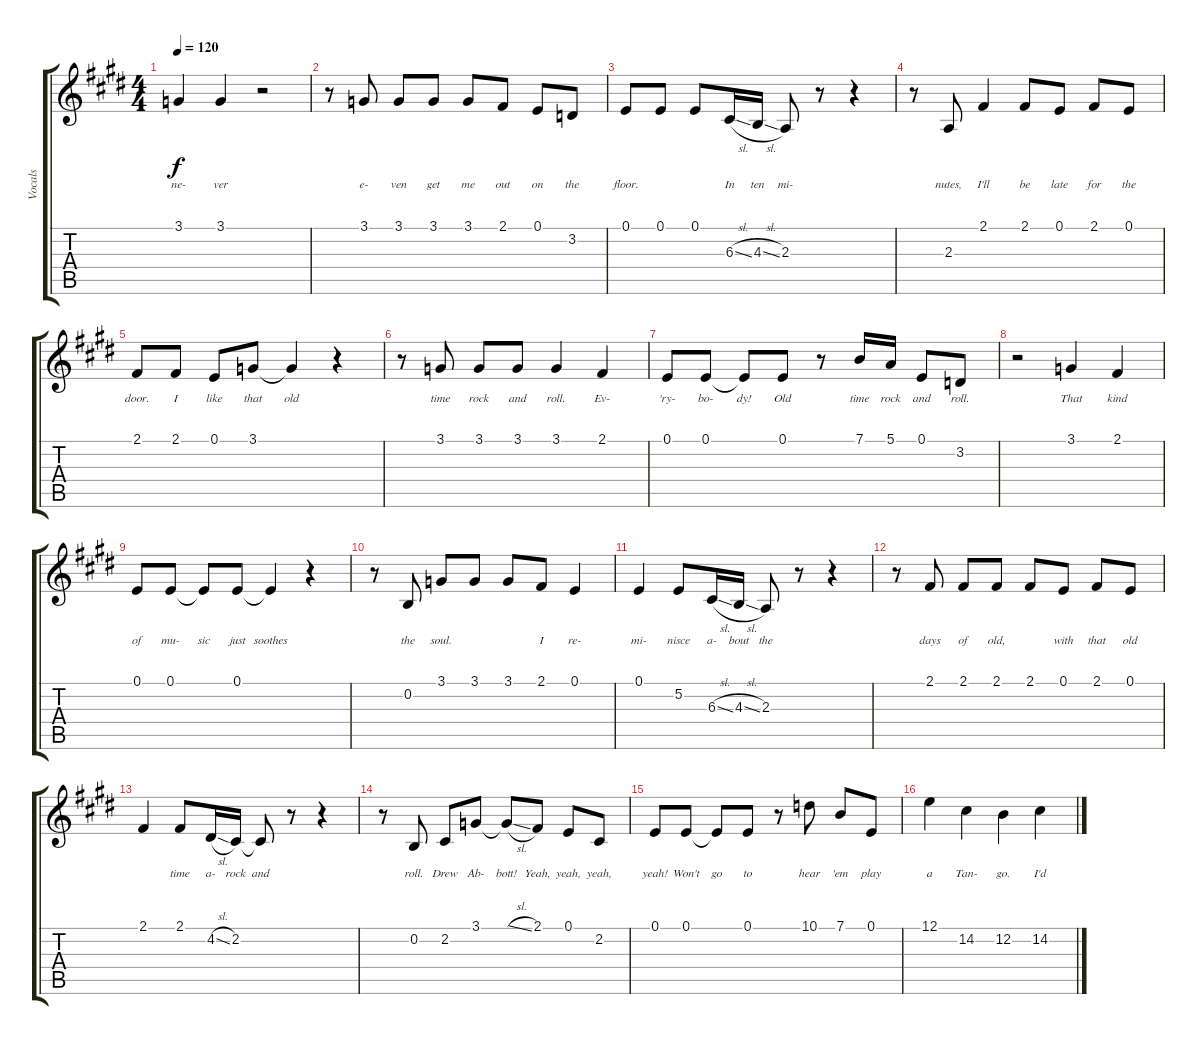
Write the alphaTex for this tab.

\track ("Vocals" "Vocals") {instrument clarinet}
\staff {score tabs}
\tuning (E4 B3 G3 D3 A2 E2) {hide}
\ts (4 4)
\tempo 120
\clef g2
\ks e
3.1.4{lyrics (0 "ne-") lyrics (1 "") lyrics (2 "") lyrics (3 "") lyrics (4 "") dy f} 3.1.4{lyrics (0 "ver") lyrics (1 "") lyrics (2 "") lyrics (3 "") lyrics (4 "")} r.2 |
r.8 3.1.8{lyrics (0 "e-") lyrics (1 "") lyrics (2 "") lyrics (3 "") lyrics (4 "")} 3.1.8{lyrics (0 "ven") lyrics (1 "") lyrics (2 "") lyrics (3 "") lyrics (4 "")} 3.1.8{lyrics (0 "get") lyrics (1 "") lyrics (2 "") lyrics (3 "") lyrics (4 "")} 3.1.8{lyrics (0 "me") lyrics (1 "") lyrics (2 "") lyrics (3 "") lyrics (4 "")} 2.1.8{lyrics (0 "out") lyrics (1 "") lyrics (2 "") lyrics (3 "") lyrics (4 "")} 0.1.8{lyrics (0 "on") lyrics (1 "") lyrics (2 "") lyrics (3 "") lyrics (4 "")} 3.2.8{lyrics (0 "the") lyrics (1 "") lyrics (2 "") lyrics (3 "") lyrics (4 "")} |
0.1.8{lyrics (0 "floor.") lyrics (1 "") lyrics (2 "") lyrics (3 "") lyrics (4 "")} 0.1.8{lyrics (0 "") lyrics (1 "") lyrics (2 "") lyrics (3 "") lyrics (4 "")} 0.1.8{lyrics (0 "") lyrics (1 "") lyrics (2 "") lyrics (3 "") lyrics (4 "")} 6.3{sl}.16{lyrics (0 "In") lyrics (1 "") lyrics (2 "") lyrics (3 "") lyrics (4 "")} 4.3{sl}.16{lyrics (0 "ten") lyrics (1 "") lyrics (2 "") lyrics (3 "") lyrics (4 "")} 2.3.8{lyrics (0 "mi-") lyrics (1 "") lyrics (2 "") lyrics (3 "") lyrics (4 "")} r.8 r.4 |
r.8 2.3.8{lyrics (0 "nutes,") lyrics (1 "") lyrics (2 "") lyrics (3 "") lyrics (4 "")} 2.1.4{lyrics (0 "I'll") lyrics (1 "") lyrics (2 "") lyrics (3 "") lyrics (4 "")} 2.1.8{lyrics (0 "be") lyrics (1 "") lyrics (2 "") lyrics (3 "") lyrics (4 "")} 0.1.8{lyrics (0 "late") lyrics (1 "") lyrics (2 "") lyrics (3 "") lyrics (4 "")} 2.1.8{lyrics (0 "for") lyrics (1 "") lyrics (2 "") lyrics (3 "") lyrics (4 "")} 0.1.8{lyrics (0 "the") lyrics (1 "") lyrics (2 "") lyrics (3 "") lyrics (4 "")} |
2.1.8{lyrics (0 "door.") lyrics (1 "") lyrics (2 "") lyrics (3 "") lyrics (4 "")} 2.1.8{lyrics (0 "I") lyrics (1 "") lyrics (2 "") lyrics (3 "") lyrics (4 "")} 0.1.8{lyrics (0 "like") lyrics (1 "") lyrics (2 "") lyrics (3 "") lyrics (4 "")} 3.1.8{lyrics (0 "that") lyrics (1 "") lyrics (2 "") lyrics (3 "") lyrics (4 "")} 3.1{t}.4{lyrics (0 "old") lyrics (1 "") lyrics (2 "") lyrics (3 "") lyrics (4 "")} r.4 |
r.8 3.1.8{lyrics (0 "time") lyrics (1 "") lyrics (2 "") lyrics (3 "") lyrics (4 "")} 3.1.8{lyrics (0 "rock") lyrics (1 "") lyrics (2 "") lyrics (3 "") lyrics (4 "")} 3.1.8{lyrics (0 "and") lyrics (1 "") lyrics (2 "") lyrics (3 "") lyrics (4 "")} 3.1.4{lyrics (0 "roll.") lyrics (1 "") lyrics (2 "") lyrics (3 "") lyrics (4 "")} 2.1.4{lyrics (0 "Ev-") lyrics (1 "") lyrics (2 "") lyrics (3 "") lyrics (4 "")} |
0.1.8{lyrics (0 "'ry-") lyrics (1 "") lyrics (2 "") lyrics (3 "") lyrics (4 "")} 0.1.8{lyrics (0 "bo-") lyrics (1 "") lyrics (2 "") lyrics (3 "") lyrics (4 "")} 0.1{t}.8{lyrics (0 "dy!") lyrics (1 "") lyrics (2 "") lyrics (3 "") lyrics (4 "")} 0.1.8{lyrics (0 "Old") lyrics (1 "") lyrics (2 "") lyrics (3 "") lyrics (4 "")} r.8 7.1.16{lyrics (0 "time") lyrics (1 "") lyrics (2 "") lyrics (3 "") lyrics (4 "")} 5.1.16{lyrics (0 "rock") lyrics (1 "") lyrics (2 "") lyrics (3 "") lyrics (4 "")} 0.1.8{lyrics (0 "and") lyrics (1 "") lyrics (2 "") lyrics (3 "") lyrics (4 "")} 3.2.8{lyrics (0 "roll.") lyrics (1 "") lyrics (2 "") lyrics (3 "") lyrics (4 "")} |
r.2 3.1.4{lyrics (0 "That") lyrics (1 "") lyrics (2 "") lyrics (3 "") lyrics (4 "")} 2.1.4{lyrics (0 "kind") lyrics (1 "") lyrics (2 "") lyrics (3 "") lyrics (4 "")} |
0.1.8{lyrics (0 "of") lyrics (1 "") lyrics (2 "") lyrics (3 "") lyrics (4 "")} 0.1.8{lyrics (0 "mu-") lyrics (1 "") lyrics (2 "") lyrics (3 "") lyrics (4 "")} 0.1{t}.8{lyrics (0 "sic") lyrics (1 "") lyrics (2 "") lyrics (3 "") lyrics (4 "")} 0.1.8{lyrics (0 "just") lyrics (1 "") lyrics (2 "") lyrics (3 "") lyrics (4 "")} 0.1{t}.4{lyrics (0 "soothes") lyrics (1 "") lyrics (2 "") lyrics (3 "") lyrics (4 "")} r.4 |
r.8 0.2.8{lyrics (0 "the") lyrics (1 "") lyrics (2 "") lyrics (3 "") lyrics (4 "")} 3.1.8{lyrics (0 "soul.") lyrics (1 "") lyrics (2 "") lyrics (3 "") lyrics (4 "")} 3.1.8{lyrics (0 "") lyrics (1 "") lyrics (2 "") lyrics (3 "") lyrics (4 "")} 3.1.8{lyrics (0 "") lyrics (1 "") lyrics (2 "") lyrics (3 "") lyrics (4 "")} 2.1.8{lyrics (0 "I") lyrics (1 "") lyrics (2 "") lyrics (3 "") lyrics (4 "")} 0.1.4{lyrics (0 "re-") lyrics (1 "") lyrics (2 "") lyrics (3 "") lyrics (4 "")} |
0.1.4{lyrics (0 "mi-") lyrics (1 "") lyrics (2 "") lyrics (3 "") lyrics (4 "")} 5.2.8{lyrics (0 "nisce") lyrics (1 "") lyrics (2 "") lyrics (3 "") lyrics (4 "")} 6.3{sl}.16{lyrics (0 "a-") lyrics (1 "") lyrics (2 "") lyrics (3 "") lyrics (4 "")} 4.3{sl}.16{lyrics (0 "bout") lyrics (1 "") lyrics (2 "") lyrics (3 "") lyrics (4 "")} 2.3.8{lyrics (0 "the") lyrics (1 "") lyrics (2 "") lyrics (3 "") lyrics (4 "")} r.8 r.4 |
r.8 2.1.8{lyrics (0 "days") lyrics (1 "") lyrics (2 "") lyrics (3 "") lyrics (4 "")} 2.1.8{lyrics (0 "of") lyrics (1 "") lyrics (2 "") lyrics (3 "") lyrics (4 "")} 2.1.8{lyrics (0 "old,") lyrics (1 "") lyrics (2 "") lyrics (3 "") lyrics (4 "")} 2.1.8{lyrics (0 "") lyrics (1 "") lyrics (2 "") lyrics (3 "") lyrics (4 "")} 0.1.8{lyrics (0 "with") lyrics (1 "") lyrics (2 "") lyrics (3 "") lyrics (4 "")} 2.1.8{lyrics (0 "that") lyrics (1 "") lyrics (2 "") lyrics (3 "") lyrics (4 "")} 0.1.8{lyrics (0 "old") lyrics (1 "") lyrics (2 "") lyrics (3 "") lyrics (4 "")} |
2.1.4{lyrics (0 "") lyrics (1 "") lyrics (2 "") lyrics (3 "") lyrics (4 "")} 2.1.8{lyrics (0 "time") lyrics (1 "") lyrics (2 "") lyrics (3 "") lyrics (4 "")} 4.2{sl}.16{lyrics (0 "a-") lyrics (1 "") lyrics (2 "") lyrics (3 "") lyrics (4 "")} 2.2.16{lyrics (0 "rock") lyrics (1 "") lyrics (2 "") lyrics (3 "") lyrics (4 "")} 2.2{t}.8{lyrics (0 "and") lyrics (1 "") lyrics (2 "") lyrics (3 "") lyrics (4 "")} r.8 r.4 |
r.8 0.2.8{lyrics (0 "roll.") lyrics (1 "") lyrics (2 "") lyrics (3 "") lyrics (4 "")} 2.2.8{lyrics (0 "Drew") lyrics (1 "") lyrics (2 "") lyrics (3 "") lyrics (4 "")} 3.1.8{lyrics (0 "Ab-") lyrics (1 "") lyrics (2 "") lyrics (3 "") lyrics (4 "")} 3.1{sl t}.8{lyrics (0 "bott!") lyrics (1 "") lyrics (2 "") lyrics (3 "") lyrics (4 "")} 2.1.8{lyrics (0 "Yeah,") lyrics (1 "") lyrics (2 "") lyrics (3 "") lyrics (4 "")} 0.1.8{lyrics (0 "yeah,") lyrics (1 "") lyrics (2 "") lyrics (3 "") lyrics (4 "")} 2.2.8{lyrics (0 "yeah,") lyrics (1 "") lyrics (2 "") lyrics (3 "") lyrics (4 "")} |
0.1.8{lyrics (0 "yeah!") lyrics (1 "") lyrics (2 "") lyrics (3 "") lyrics (4 "")} 0.1.8{lyrics (0 "Won't") lyrics (1 "") lyrics (2 "") lyrics (3 "") lyrics (4 "")} 0.1{t}.8{lyrics (0 "go") lyrics (1 "") lyrics (2 "") lyrics (3 "") lyrics (4 "")} 0.1.8{lyrics (0 "to") lyrics (1 "") lyrics (2 "") lyrics (3 "") lyrics (4 "")} r.8 10.1.8{lyrics (0 "hear") lyrics (1 "") lyrics (2 "") lyrics (3 "") lyrics (4 "")} 7.1.8{lyrics (0 "'em") lyrics (1 "") lyrics (2 "") lyrics (3 "") lyrics (4 "")} 0.1.8{lyrics (0 "play") lyrics (1 "") lyrics (2 "") lyrics (3 "") lyrics (4 "")} |
12.1.4{lyrics (0 "a") lyrics (1 "") lyrics (2 "") lyrics (3 "") lyrics (4 "")} 14.2.4{lyrics (0 "Tan-") lyrics (1 "") lyrics (2 "") lyrics (3 "") lyrics (4 "")} 12.2.4{lyrics (0 "go.") lyrics (1 "") lyrics (2 "") lyrics (3 "") lyrics (4 "")} 14.2.4{lyrics (0 "I'd") lyrics (1 "") lyrics (2 "") lyrics (3 "") lyrics (4 "")}
